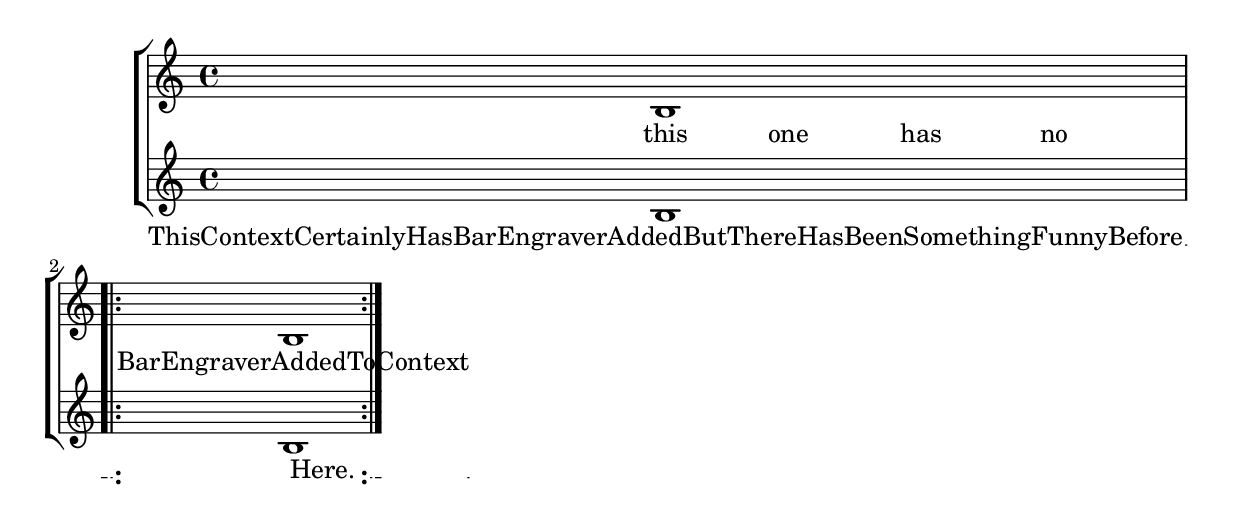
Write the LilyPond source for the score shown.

\version "2.3.16"

\header{
texidoc="
Adding a @code{Bar_engraver} to the Lyrics context makes sure that
lyrics do not collide with barlines.
"
}

\score {
	\context StaffGroup <<
	 \context Staff {
	        b1 \bar "|:" b1 \bar ":|"
	}
	\lyricmode <<
	 	\context LyricsWithBars {
%		        thisContextHasBarEngraver1  added
		        ThisContextCertainlyHasBarEngraverAddedButThereHasBeenSomethingFunnyBefore1.  Here.
		}
		\context Lyrics {
		        this4 one has no BarEngraverAddedToContext1
		}
	>>
	 \new Staff { b1 b1 }
	>>
	\paper {
		raggedright = ##t
		\context {
			\Score
			\accepts "LyricsWithBars"
		}
		\context {
			\Lyrics
			\consists "Bar_engraver"
			\name "LyricsWithBars"
		}
	}
}

